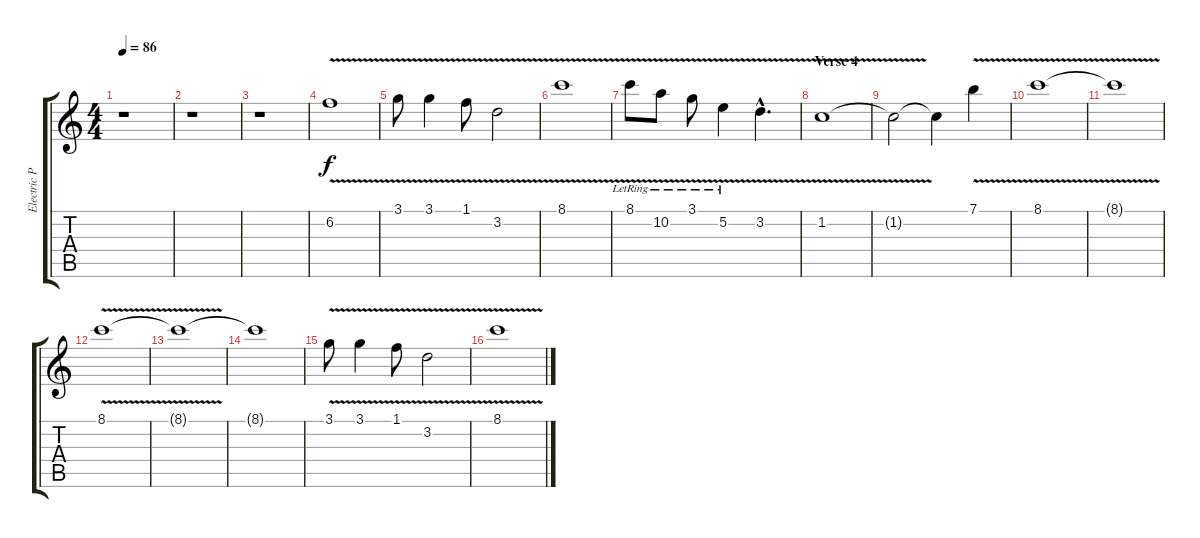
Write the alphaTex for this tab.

\track ("Electric Piano (Hecke)" "Electric P") {instrument electricpiano1}
\staff {score tabs}
\tuning (E5 B4 G4 D4 A3 E3) {hide}
\ts (4 4)
\tempo 86
\clef g2
\ks c
r.1{dy f} |
r.1 |
r.1 |
6.2{v}.1 |
3.1{v}.8 3.1{v}.4 1.1{v}.8 3.2{v}.2 |
8.1{v}.1 |
8.1{v lr}.8 10.2{v lr}.8 3.1{v lr}.8 5.2{v lr}.4 3.2{v hac}.4{d} |
\section ("" "Verse 4")
1.2{v}.1 |
1.2{t}.2 1.2{t}.4 7.1{v}.4 |
8.1{v}.1 |
8.1{t}.1 |
8.1{v}.1 |
8.1{t}.1 |
8.1{t}.1 |
3.1{v}.8 3.1{v}.4 1.1{v}.8 3.2{v}.2 |
8.1{v}.1
